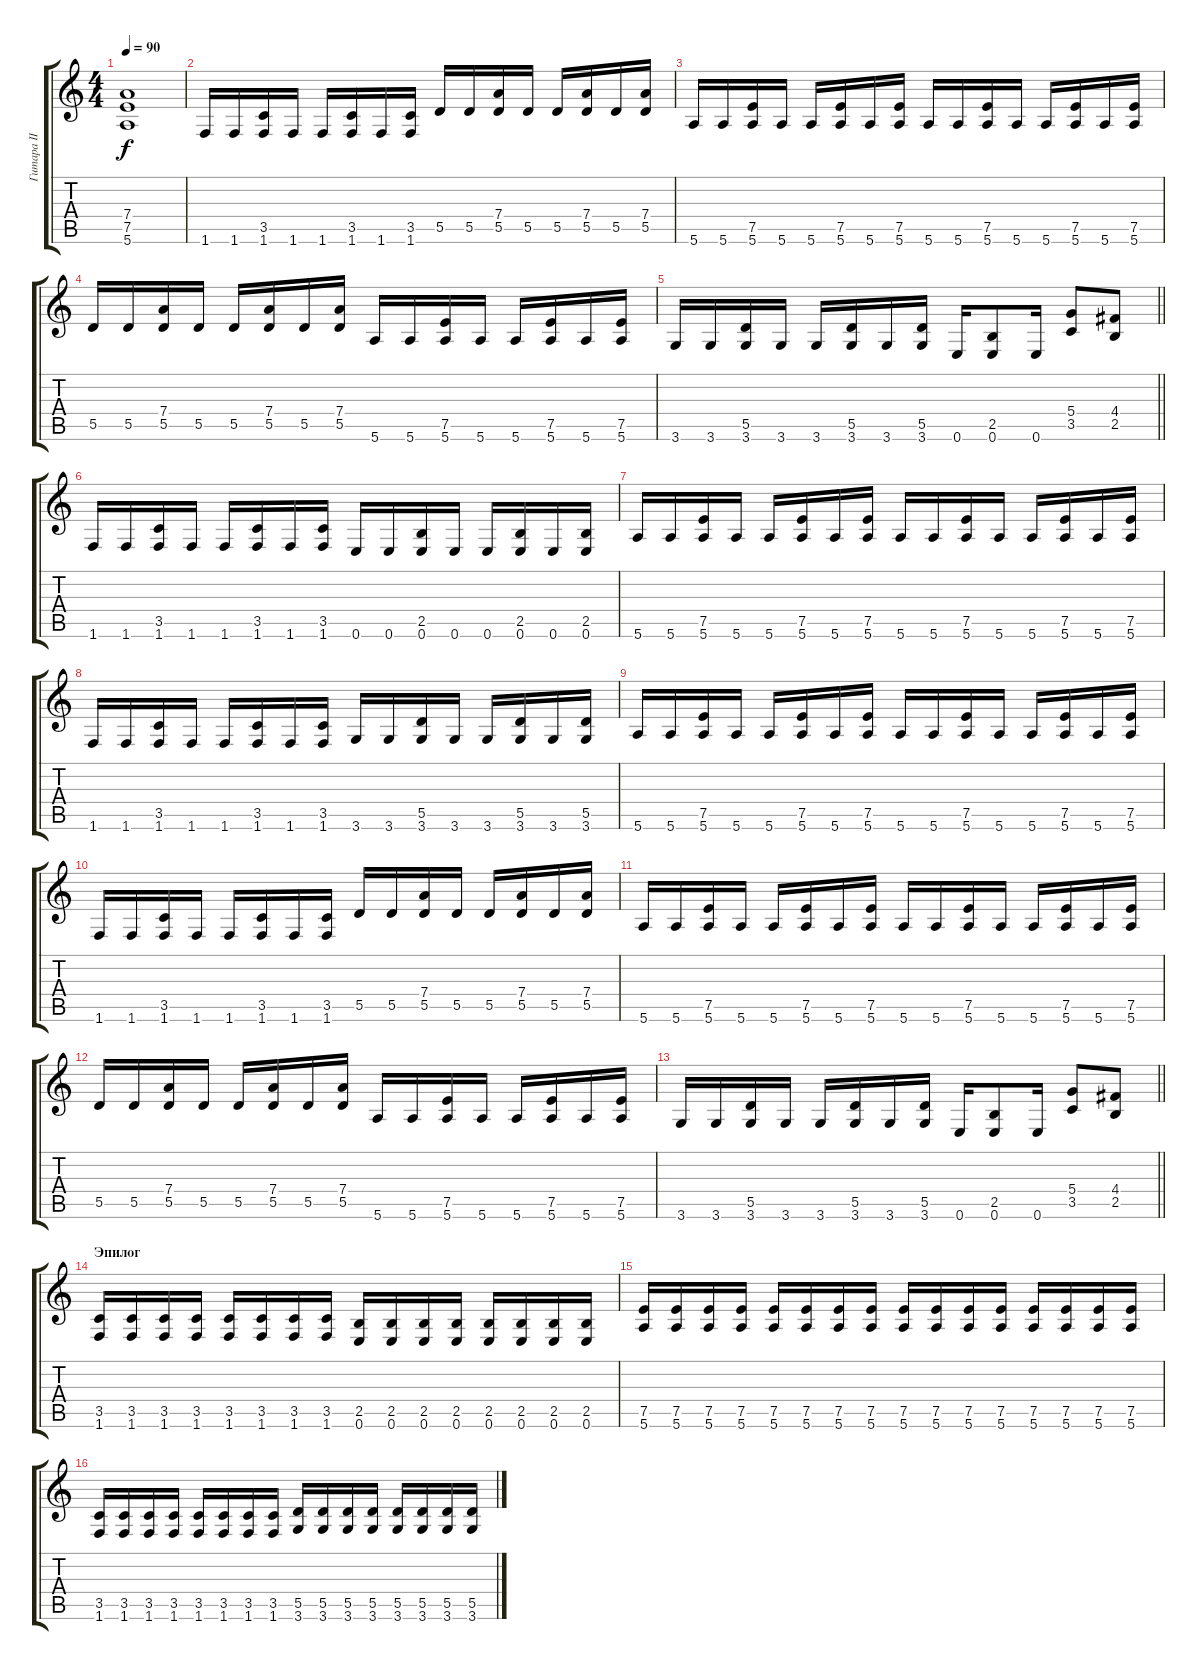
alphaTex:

\track ("Гитара II" "Гитара II") {instrument distortionguitar}
\staff {score tabs}
\tuning (E4 B3 G3 D3 A2 E2) {hide}
\ts (4 4)
\tempo 90
\clef g2
\ks c
(7.4 7.5 5.6).1{dy f} |
1.6.16{volume 11} 1.6.16 (3.5 1.6).16 1.6.16 1.6.16 (3.5 1.6).16 1.6.16 (3.5 1.6).16 5.5.16 5.5.16 (7.4 5.5).16 5.5.16 5.5.16 (7.4 5.5).16 5.5.16 (7.4 5.5).16 |
5.6.16 5.6.16 (7.5 5.6).16 5.6.16 5.6.16 (7.5 5.6).16 5.6.16 (7.5 5.6).16 5.6.16 5.6.16 (7.5 5.6).16 5.6.16 5.6.16 (7.5 5.6).16 5.6.16 (7.5 5.6).16 |
5.5.16 5.5.16 (7.4 5.5).16 5.5.16 5.5.16 (7.4 5.5).16 5.5.16 (7.4 5.5).16 5.6.16 5.6.16 (7.5 5.6).16 5.6.16 5.6.16 (7.5 5.6).16 5.6.16 (7.5 5.6).16 |
\barLineRight lightlight
3.6.16 3.6.16 (5.5 3.6).16 3.6.16 3.6.16 (5.5 3.6).16 3.6.16 (5.5 3.6).16 0.6.16 (2.5 0.6).8 0.6.16 (5.4 3.5).8 (4.4 2.5).8 |
1.6.16 1.6.16 (3.5 1.6).16 1.6.16 1.6.16 (3.5 1.6).16 1.6.16 (3.5 1.6).16 0.6.16 0.6.16 (2.5 0.6).16 0.6.16 0.6.16 (2.5 0.6).16 0.6.16 (2.5 0.6).16 |
5.6.16 5.6.16 (7.5 5.6).16 5.6.16 5.6.16 (7.5 5.6).16 5.6.16 (7.5 5.6).16 5.6.16 5.6.16 (7.5 5.6).16 5.6.16 5.6.16 (7.5 5.6).16 5.6.16 (7.5 5.6).16 |
1.6.16 1.6.16 (3.5 1.6).16 1.6.16 1.6.16 (3.5 1.6).16 1.6.16 (3.5 1.6).16 3.6.16 3.6.16 (5.5 3.6).16 3.6.16 3.6.16 (5.5 3.6).16 3.6.16 (5.5 3.6).16 |
5.6.16 5.6.16 (7.5 5.6).16 5.6.16 5.6.16 (7.5 5.6).16 5.6.16 (7.5 5.6).16 5.6.16 5.6.16 (7.5 5.6).16 5.6.16 5.6.16 (7.5 5.6).16 5.6.16 (7.5 5.6).16 |
1.6.16 1.6.16 (3.5 1.6).16 1.6.16 1.6.16 (3.5 1.6).16 1.6.16 (3.5 1.6).16 5.5.16 5.5.16 (7.4 5.5).16 5.5.16 5.5.16 (7.4 5.5).16 5.5.16 (7.4 5.5).16 |
5.6.16 5.6.16 (7.5 5.6).16 5.6.16 5.6.16 (7.5 5.6).16 5.6.16 (7.5 5.6).16 5.6.16 5.6.16 (7.5 5.6).16 5.6.16 5.6.16 (7.5 5.6).16 5.6.16 (7.5 5.6).16 |
5.5.16 5.5.16 (7.4 5.5).16 5.5.16 5.5.16 (7.4 5.5).16 5.5.16 (7.4 5.5).16 5.6.16 5.6.16 (7.5 5.6).16 5.6.16 5.6.16 (7.5 5.6).16 5.6.16 (7.5 5.6).16 |
\barLineRight lightlight
3.6.16 3.6.16 (5.5 3.6).16 3.6.16 3.6.16 (5.5 3.6).16 3.6.16 (5.5 3.6).16 0.6.16 (2.5 0.6).8 0.6.16 (5.4 3.5).8 (4.4 2.5).8 |
\section ("" "Эпилог")
(3.5 1.6).16{volume 9} (3.5 1.6).16 (3.5 1.6).16 (3.5 1.6).16 (3.5 1.6).16 (3.5 1.6).16 (3.5 1.6).16 (3.5 1.6).16 (2.5 0.6).16 (2.5 0.6).16 (2.5 0.6).16 (2.5 0.6).16 (2.5 0.6).16 (2.5 0.6).16 (2.5 0.6).16 (2.5 0.6).16 |
(7.5 5.6).16 (7.5 5.6).16 (7.5 5.6).16 (7.5 5.6).16 (7.5 5.6).16 (7.5 5.6).16 (7.5 5.6).16 (7.5 5.6).16 (7.5 5.6).16 (7.5 5.6).16 (7.5 5.6).16 (7.5 5.6).16 (7.5 5.6).16 (7.5 5.6).16 (7.5 5.6).16 (7.5 5.6).16 |
(3.5 1.6).16{volume 7} (3.5 1.6).16 (3.5 1.6).16 (3.5 1.6).16 (3.5 1.6).16 (3.5 1.6).16 (3.5 1.6).16 (3.5 1.6).16 (5.5 3.6).16 (5.5 3.6).16 (5.5 3.6).16 (5.5 3.6).16 (5.5 3.6).16 (5.5 3.6).16 (5.5 3.6).16 (5.5 3.6).16
